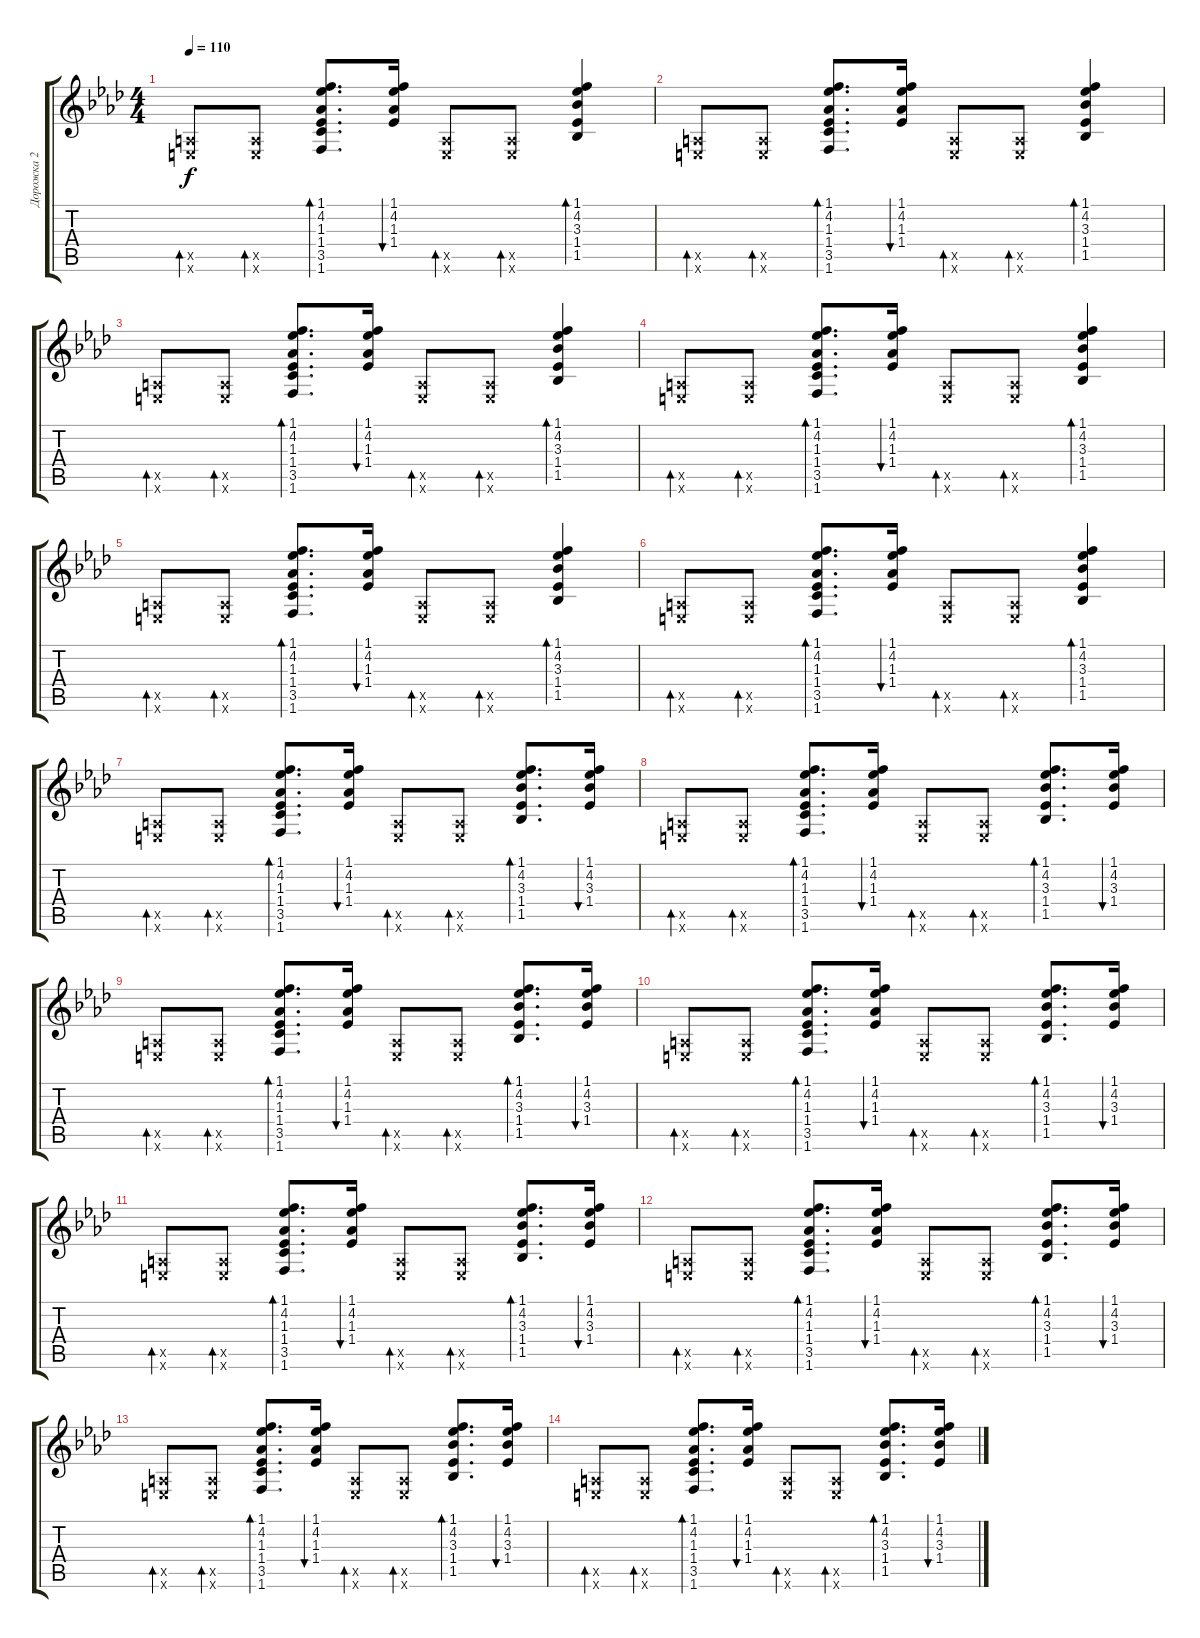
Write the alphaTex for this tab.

\track ("Дорожка 2" "Дорожка 2") {instrument acousticguitarsteel}
\staff {score tabs}
\tuning (E4 B3 G3 D3 A2 E2) {hide}
\ts (4 4)
\tempo 110
\clef g2
\ks fminor
(0.5{x} 0.6{x}).8{bd 60 dy f} (0.5{x} 0.6{x}).8{bd 60} (1.1 4.2 1.3 1.4 3.5 1.6).8{d bd 60} (1.1 4.2 1.3 1.4).16{bu 60} (0.5{x} 0.6{x}).8{bd 60} (0.5{x} 0.6{x}).8{bd 60} (1.1 4.2 3.3 1.4 1.5).4{bd 60} |
(0.5{x} 0.6{x}).8{bd 60} (0.5{x} 0.6{x}).8{bd 60} (1.1 4.2 1.3 1.4 3.5 1.6).8{d bd 60} (1.1 4.2 1.3 1.4).16{bu 60} (0.5{x} 0.6{x}).8{bd 60} (0.5{x} 0.6{x}).8{bd 60} (1.1 4.2 3.3 1.4 1.5).4{bd 60} |
(0.5{x} 0.6{x}).8{bd 60} (0.5{x} 0.6{x}).8{bd 60} (1.1 4.2 1.3 1.4 3.5 1.6).8{d bd 60} (1.1 4.2 1.3 1.4).16{bu 60} (0.5{x} 0.6{x}).8{bd 60} (0.5{x} 0.6{x}).8{bd 60} (1.1 4.2 3.3 1.4 1.5).4{bd 60} |
(0.5{x} 0.6{x}).8{bd 60} (0.5{x} 0.6{x}).8{bd 60} (1.1 4.2 1.3 1.4 3.5 1.6).8{d bd 60} (1.1 4.2 1.3 1.4).16{bu 60} (0.5{x} 0.6{x}).8{bd 60} (0.5{x} 0.6{x}).8{bd 60} (1.1 4.2 3.3 1.4 1.5).4{bd 60} |
(0.5{x} 0.6{x}).8{bd 60} (0.5{x} 0.6{x}).8{bd 60} (1.1 4.2 1.3 1.4 3.5 1.6).8{d bd 60} (1.1 4.2 1.3 1.4).16{bu 60} (0.5{x} 0.6{x}).8{bd 60} (0.5{x} 0.6{x}).8{bd 60} (1.1 4.2 3.3 1.4 1.5).4{bd 60} |
(0.5{x} 0.6{x}).8{bd 60} (0.5{x} 0.6{x}).8{bd 60} (1.1 4.2 1.3 1.4 3.5 1.6).8{d bd 60} (1.1 4.2 1.3 1.4).16{bu 60} (0.5{x} 0.6{x}).8{bd 60} (0.5{x} 0.6{x}).8{bd 60} (1.1 4.2 3.3 1.4 1.5).4{bd 60} |
(0.5{x} 0.6{x}).8{bd 60} (0.5{x} 0.6{x}).8{bd 60} (1.1 4.2 1.3 1.4 3.5 1.6).8{d bd 60} (1.1 4.2 1.3 1.4).16{bu 60} (0.5{x} 0.6{x}).8{bd 60} (0.5{x} 0.6{x}).8{bd 60} (1.1 4.2 3.3 1.4 1.5).8{d bd 60} (1.1 4.2 3.3 1.4).16{bu 60} |
(0.5{x} 0.6{x}).8{bd 60} (0.5{x} 0.6{x}).8{bd 60} (1.1 4.2 1.3 1.4 3.5 1.6).8{d bd 60} (1.1 4.2 1.3 1.4).16{bu 60} (0.5{x} 0.6{x}).8{bd 60} (0.5{x} 0.6{x}).8{bd 60} (1.1 4.2 3.3 1.4 1.5).8{d bd 60} (1.1 4.2 3.3 1.4).16{bu 60} |
(0.5{x} 0.6{x}).8{bd 60} (0.5{x} 0.6{x}).8{bd 60} (1.1 4.2 1.3 1.4 3.5 1.6).8{d bd 60} (1.1 4.2 1.3 1.4).16{bu 60} (0.5{x} 0.6{x}).8{bd 60} (0.5{x} 0.6{x}).8{bd 60} (1.1 4.2 3.3 1.4 1.5).8{d bd 60} (1.1 4.2 3.3 1.4).16{bu 60} |
(0.5{x} 0.6{x}).8{bd 60} (0.5{x} 0.6{x}).8{bd 60} (1.1 4.2 1.3 1.4 3.5 1.6).8{d bd 60} (1.1 4.2 1.3 1.4).16{bu 60} (0.5{x} 0.6{x}).8{bd 60} (0.5{x} 0.6{x}).8{bd 60} (1.1 4.2 3.3 1.4 1.5).8{d bd 60} (1.1 4.2 3.3 1.4).16{bu 60} |
(0.5{x} 0.6{x}).8{bd 60} (0.5{x} 0.6{x}).8{bd 60} (1.1 4.2 1.3 1.4 3.5 1.6).8{d bd 60} (1.1 4.2 1.3 1.4).16{bu 60} (0.5{x} 0.6{x}).8{bd 60} (0.5{x} 0.6{x}).8{bd 60} (1.1 4.2 3.3 1.4 1.5).8{d bd 60} (1.1 4.2 3.3 1.4).16{bu 60} |
(0.5{x} 0.6{x}).8{bd 60} (0.5{x} 0.6{x}).8{bd 60} (1.1 4.2 1.3 1.4 3.5 1.6).8{d bd 60} (1.1 4.2 1.3 1.4).16{bu 60} (0.5{x} 0.6{x}).8{bd 60} (0.5{x} 0.6{x}).8{bd 60} (1.1 4.2 3.3 1.4 1.5).8{d bd 60} (1.1 4.2 3.3 1.4).16{bu 60} |
(0.5{x} 0.6{x}).8{bd 60} (0.5{x} 0.6{x}).8{bd 60} (1.1 4.2 1.3 1.4 3.5 1.6).8{d bd 60} (1.1 4.2 1.3 1.4).16{bu 60} (0.5{x} 0.6{x}).8{bd 60} (0.5{x} 0.6{x}).8{bd 60} (1.1 4.2 3.3 1.4 1.5).8{d bd 60} (1.1 4.2 3.3 1.4).16{bu 60} |
(0.5{x} 0.6{x}).8{bd 60} (0.5{x} 0.6{x}).8{bd 60} (1.1 4.2 1.3 1.4 3.5 1.6).8{d bd 60} (1.1 4.2 1.3 1.4).16{bu 60} (0.5{x} 0.6{x}).8{bd 60} (0.5{x} 0.6{x}).8{bd 60} (1.1 4.2 3.3 1.4 1.5).8{d bd 60} (1.1 4.2 3.3 1.4).16{bu 60}
